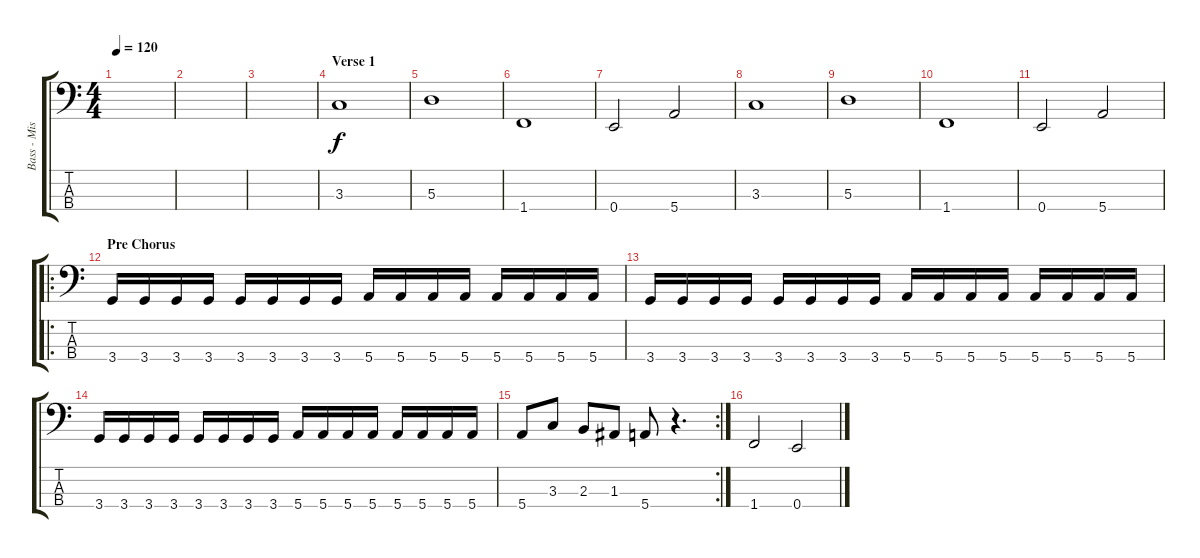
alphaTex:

\track ("Bass - Misa" "Bass - Mis") {instrument electricbassfinger}
\staff {score tabs}
\tuning (G2 D2 A1 E1) {hide}
\ts (4 4)
\tempo 120
\clef f4
\ks c
|
|
|
\section ("" "Verse 1")
3.3.1 |
5.3.1 |
1.4.1 |
0.4.2 5.4.2 |
3.3.1 |
5.3.1 |
1.4.1 |
0.4.2 5.4.2 |
\ro
\section ("" "Pre Chorus")
3.4.16 3.4.16 3.4.16 3.4.16 3.4.16 3.4.16 3.4.16 3.4.16 5.4.16 5.4.16 5.4.16 5.4.16 5.4.16 5.4.16 5.4.16 5.4.16 |
3.4.16 3.4.16 3.4.16 3.4.16 3.4.16 3.4.16 3.4.16 3.4.16 5.4.16 5.4.16 5.4.16 5.4.16 5.4.16 5.4.16 5.4.16 5.4.16 |
3.4.16 3.4.16 3.4.16 3.4.16 3.4.16 3.4.16 3.4.16 3.4.16 5.4.16 5.4.16 5.4.16 5.4.16 5.4.16 5.4.16 5.4.16 5.4.16 |
\rc 2
5.4.8 3.3.8 2.3.8 1.3.8 5.4.8 r.4{d} |
1.4.2 0.4.2
